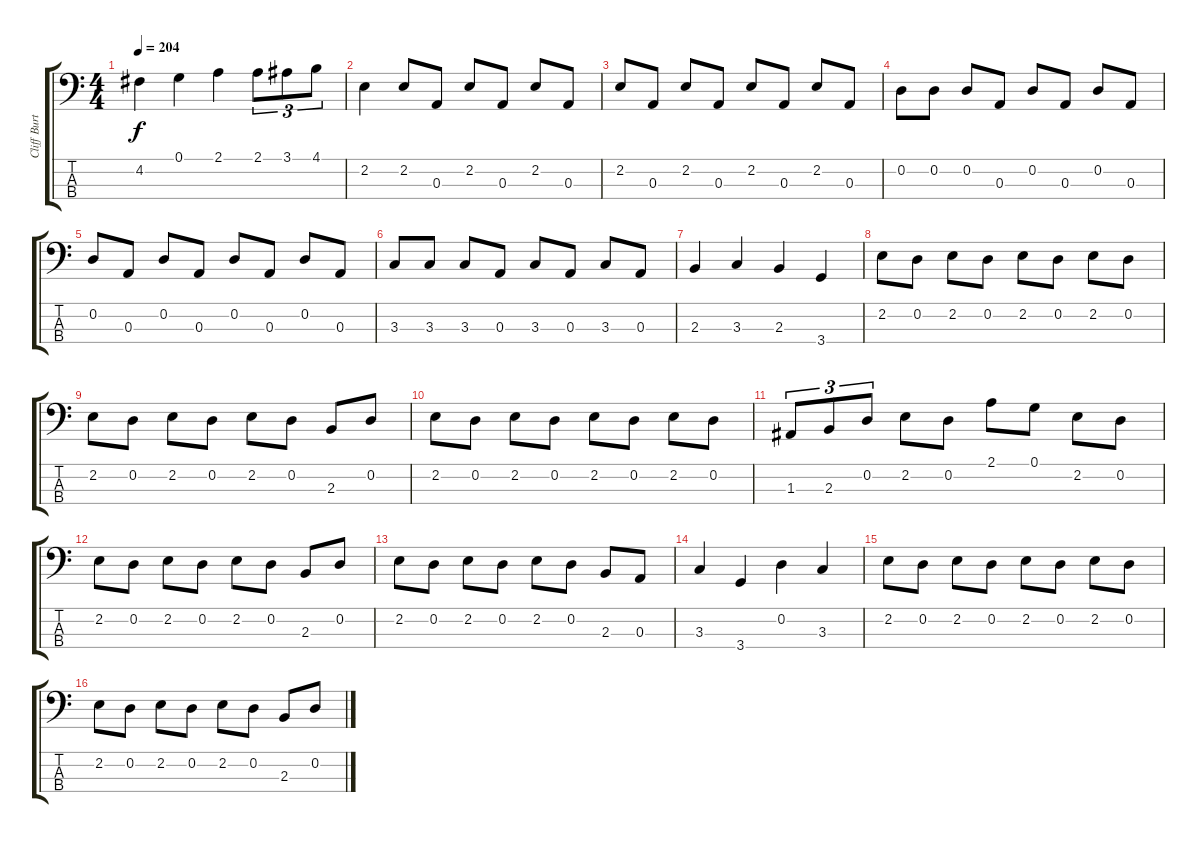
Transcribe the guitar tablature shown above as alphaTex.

\track ("Cliff Burton (Bass)" "Cliff Burt") {instrument electricbassfinger}
\staff {score tabs}
\tuning (G2 D2 A1 E1) {hide}
\ts (4 4)
\tempo 204
\clef f4
\ks c
4.2.4{dy f} 0.1.4 2.1.4 2.1.8{tu (3 2)} 3.1.8{tu (3 2)} 4.1.8{tu (3 2)} |
2.2.4 2.2.8 0.3.8 2.2.8 0.3.8 2.2.8 0.3.8 |
2.2.8 0.3.8 2.2.8 0.3.8 2.2.8 0.3.8 2.2.8 0.3.8 |
0.2.8 0.2.8 0.2.8 0.3.8 0.2.8 0.3.8 0.2.8 0.3.8 |
0.2.8 0.3.8 0.2.8 0.3.8 0.2.8 0.3.8 0.2.8 0.3.8 |
3.3.8 3.3.8 3.3.8 0.3.8 3.3.8 0.3.8 3.3.8 0.3.8 |
2.3.4 3.3.4 2.3.4 3.4.4 |
2.2.8 0.2.8 2.2.8 0.2.8 2.2.8 0.2.8 2.2.8 0.2.8 |
2.2.8 0.2.8 2.2.8 0.2.8 2.2.8 0.2.8 2.3.8 0.2.8 |
2.2.8 0.2.8 2.2.8 0.2.8 2.2.8 0.2.8 2.2.8 0.2.8 |
1.3.8{tu (3 2)} 2.3.8{tu (3 2)} 0.2.8{tu (3 2)} 2.2.8 0.2.8 2.1.8 0.1.8 2.2.8 0.2.8 |
2.2.8 0.2.8 2.2.8 0.2.8 2.2.8 0.2.8 2.3.8 0.2.8 |
2.2.8 0.2.8 2.2.8 0.2.8 2.2.8 0.2.8 2.3.8 0.3.8 |
3.3.4 3.4.4 0.2.4 3.3.4 |
2.2.8 0.2.8 2.2.8 0.2.8 2.2.8 0.2.8 2.2.8 0.2.8 |
2.2.8 0.2.8 2.2.8 0.2.8 2.2.8 0.2.8 2.3.8 0.2.8
